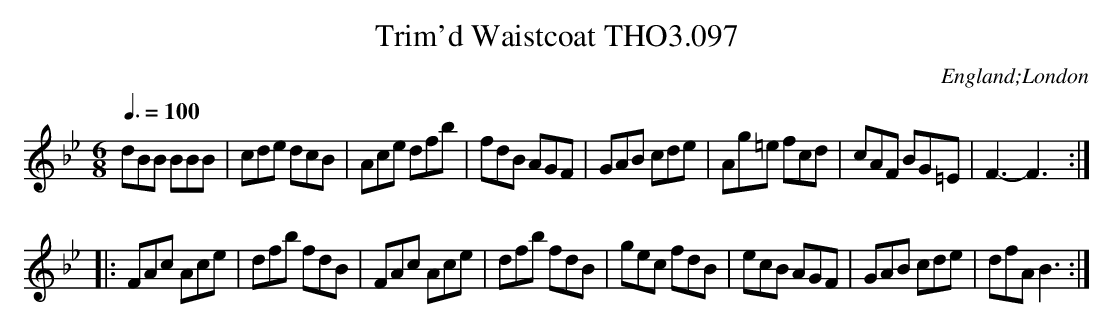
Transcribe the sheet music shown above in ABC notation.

X:1
T:Trim'd Waistcoat THO3.097
O:England;London
M:6/8
L:1/8
Q:3/8=100
K:Bb
dBB BBB|cde dcB|Ace dfb|fdB AGF|GAB cde|Ag=e fcd|cAF BG=E|F3-F3:|
|:FAc Ace|dfb fdB|FAc Ace|dfb fdB|gec fdB|ecB AGF|GAB cde|dfA B3:|
